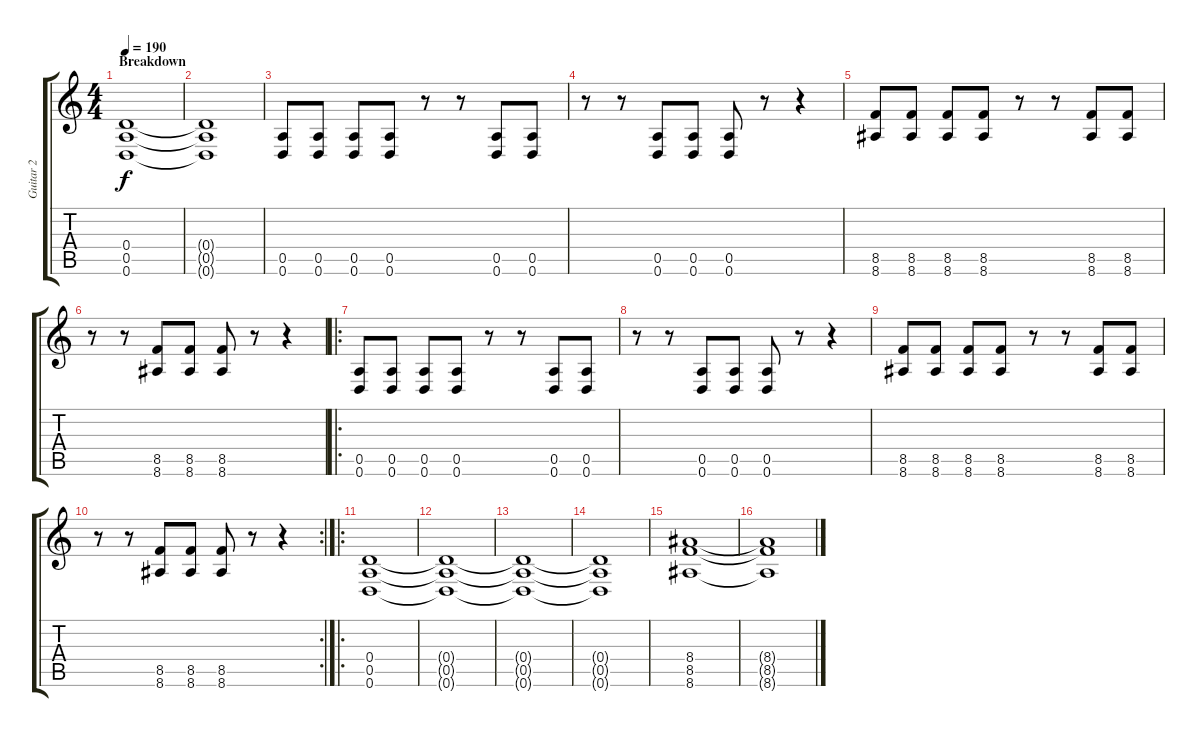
\track ("Guitar 2" "Guitar 2") {instrument distortionguitar}
\staff {score tabs}
\tuning (E4 B3 G3 D3 A2 D2) {hide}
\ts (4 4)
\section ("" "Breakdown")
\tempo 190
\clef g2
\ks c
(0.4 0.5 0.6).1{dy f} |
(0.4{t} 0.5{t} 0.6{t}).1 |
(0.5 0.6).8 (0.5 0.6).8 (0.5 0.6).8 (0.5 0.6).8 r.8 r.8 (0.5 0.6).8 (0.5 0.6).8 |
r.8 r.8 (0.5 0.6).8 (0.5 0.6).8 (0.5 0.6).8 r.8 r.4 |
(8.5 8.6).8 (8.5 8.6).8 (8.5 8.6).8 (8.5 8.6).8 r.8 r.8 (8.5 8.6).8 (8.5 8.6).8 |
r.8 r.8 (8.5 8.6).8 (8.5 8.6).8 (8.5 8.6).8 r.8 r.4 |
\ro
(0.5 0.6).8 (0.5 0.6).8 (0.5 0.6).8 (0.5 0.6).8 r.8 r.8 (0.5 0.6).8 (0.5 0.6).8 |
r.8 r.8 (0.5 0.6).8 (0.5 0.6).8 (0.5 0.6).8 r.8 r.4 |
(8.5 8.6).8 (8.5 8.6).8 (8.5 8.6).8 (8.5 8.6).8 r.8 r.8 (8.5 8.6).8 (8.5 8.6).8 |
\rc 2
r.8 r.8 (8.5 8.6).8 (8.5 8.6).8 (8.5 8.6).8 r.8 r.4 |
\ro
(0.4 0.5 0.6).1 |
(0.4{t} 0.5{t} 0.6{t}).1 |
(0.4{t} 0.5{t} 0.6{t}).1 |
(0.4{t} 0.5{t} 0.6{t}).1 |
(8.4 8.5 8.6).1 |
(8.4{t} 8.5{t} 8.6{t}).1
